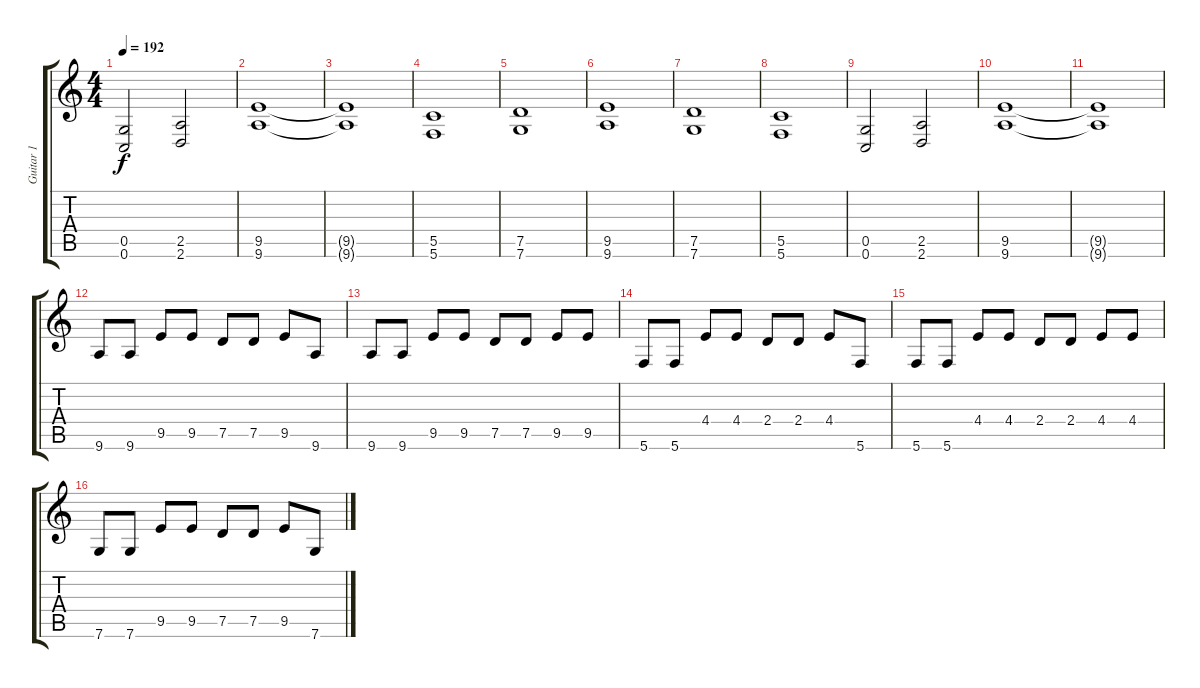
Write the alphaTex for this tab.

\track ("Guitar 1" "Guitar 1") {instrument distortionguitar}
\staff {score tabs}
\tuning (D4 A3 F3 C3 G2 C2) {hide}
\ts (4 4)
\tempo 192
\clef g2
\ks c
(0.5 0.6).2{dy f} (2.5 2.6).2 |
(9.5 9.6).1 |
(9.5{t} 9.6{t}).1 |
(5.5 5.6).1 |
(7.5 7.6).1 |
(9.5 9.6).1 |
(7.5 7.6).1 |
(5.5 5.6).1 |
(0.5 0.6).2 (2.5 2.6).2 |
(9.5 9.6).1 |
(9.5{t} 9.6{t}).1 |
9.6.8{volume 16} 9.6.8 9.5.8 9.5.8 7.5.8 7.5.8 9.5.8 9.6.8 |
9.6.8 9.6.8 9.5.8 9.5.8 7.5.8 7.5.8 9.5.8 9.5.8 |
5.6.8 5.6.8 4.4.8 4.4.8 2.4.8 2.4.8 4.4.8 5.6.8 |
5.6.8 5.6.8 4.4.8 4.4.8 2.4.8 2.4.8 4.4.8 4.4.8 |
7.6.8 7.6.8 9.5.8 9.5.8 7.5.8 7.5.8 9.5.8 7.6.8
